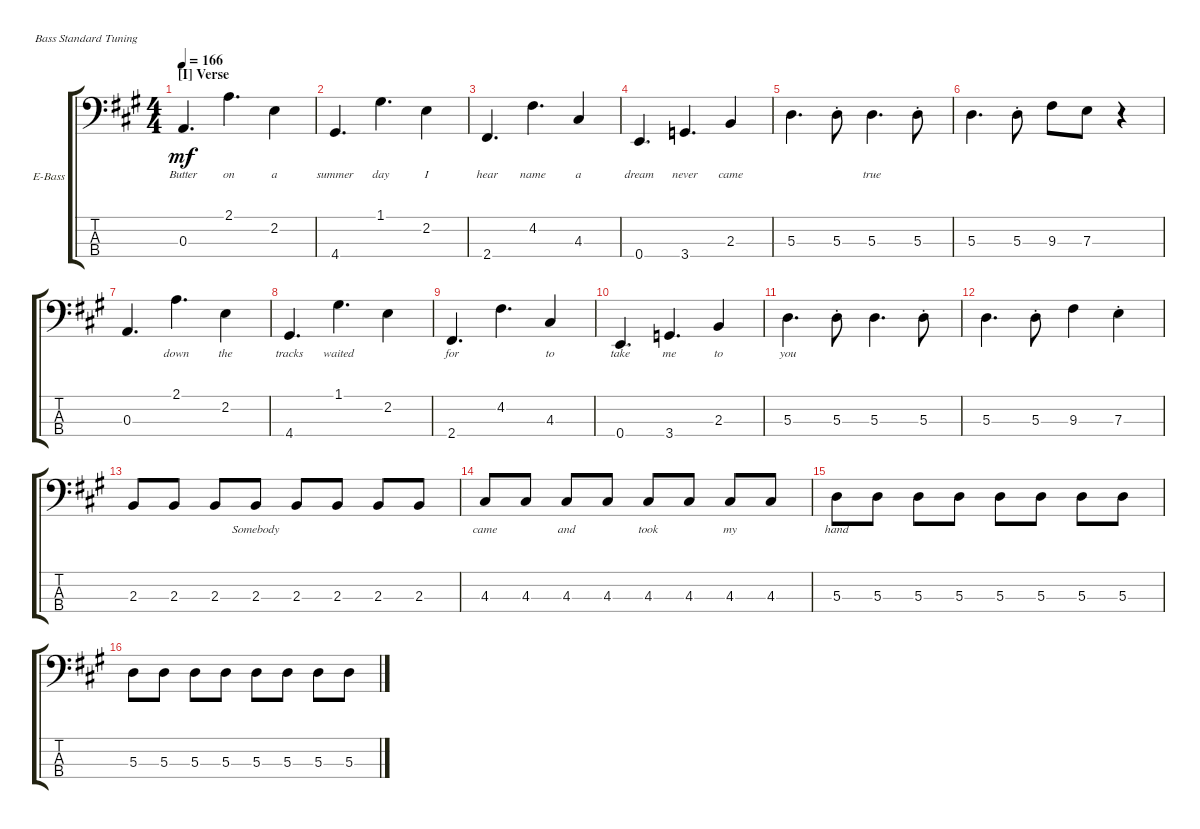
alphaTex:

\defaultSystemsLayout 4
\bracketExtendMode groupsimilarinstruments
\firstSystemTrackNameOrientation horizontal
\otherSystemsTrackNameOrientation horizontal
\track ("Electric Bass" "E-Bass") {instrument electricbassfinger}
\staff {score tabs}
\tuning (G2 D2 A1 E1)
\ts (4 4)
\section ("I" "Verse")
\tempo 166
\clef f4
\ks a
0.3.4{d lyrics (0 "Butter") lyrics (1 "") lyrics (2 "") lyrics (3 "") lyrics (4 "") dy mf} 2.1.4{d lyrics (0 "on") lyrics (1 "") lyrics (2 "") lyrics (3 "") lyrics (4 "")} 2.2.4{lyrics (0 "a") lyrics (1 "") lyrics (2 "") lyrics (3 "") lyrics (4 "")} |
4.4.4{d lyrics (0 "summer") lyrics (1 "") lyrics (2 "") lyrics (3 "") lyrics (4 "")} 1.1.4{d lyrics (0 "day") lyrics (1 "") lyrics (2 "") lyrics (3 "") lyrics (4 "")} 2.2.4{lyrics (0 "I") lyrics (1 "") lyrics (2 "") lyrics (3 "") lyrics (4 "")} |
2.4.4{d lyrics (0 "hear") lyrics (1 "") lyrics (2 "") lyrics (3 "") lyrics (4 "")} 4.2.4{d lyrics (0 "name") lyrics (1 "") lyrics (2 "") lyrics (3 "") lyrics (4 "")} 4.3.4{lyrics (0 "a") lyrics (1 "") lyrics (2 "") lyrics (3 "") lyrics (4 "")} |
0.4.4{d lyrics (0 "dream") lyrics (1 "") lyrics (2 "") lyrics (3 "") lyrics (4 "")} 3.4.4{d lyrics (0 "never") lyrics (1 "") lyrics (2 "") lyrics (3 "") lyrics (4 "")} 2.3.4{lyrics (0 "came") lyrics (1 "") lyrics (2 "") lyrics (3 "") lyrics (4 "")} |
5.3.4{d lyrics (0 "") lyrics (1 "") lyrics (2 "") lyrics (3 "") lyrics (4 "")} 5.3{st}.8{lyrics (0 "") lyrics (1 "") lyrics (2 "") lyrics (3 "") lyrics (4 "")} 5.3.4{d lyrics (0 "true") lyrics (1 "") lyrics (2 "") lyrics (3 "") lyrics (4 "")} 5.3{st}.8{lyrics (0 "") lyrics (1 "") lyrics (2 "") lyrics (3 "") lyrics (4 "")} |
5.3.4{d lyrics (0 "") lyrics (1 "") lyrics (2 "") lyrics (3 "") lyrics (4 "")} 5.3{st}.8{lyrics (0 "") lyrics (1 "") lyrics (2 "") lyrics (3 "") lyrics (4 "")} 9.3.8{lyrics (0 "") lyrics (1 "") lyrics (2 "") lyrics (3 "") lyrics (4 "")} 7.3.8{lyrics (0 "") lyrics (1 "") lyrics (2 "") lyrics (3 "") lyrics (4 "")} r.4 |
0.3.4{d lyrics (0 "") lyrics (1 "") lyrics (2 "") lyrics (3 "") lyrics (4 "")} 2.1.4{d lyrics (0 "down") lyrics (1 "") lyrics (2 "") lyrics (3 "") lyrics (4 "")} 2.2.4{lyrics (0 "the") lyrics (1 "") lyrics (2 "") lyrics (3 "") lyrics (4 "")} |
4.4.4{d lyrics (0 "tracks") lyrics (1 "") lyrics (2 "") lyrics (3 "") lyrics (4 "")} 1.1.4{d lyrics (0 "waited") lyrics (1 "") lyrics (2 "") lyrics (3 "") lyrics (4 "")} 2.2.4{lyrics (0 "") lyrics (1 "") lyrics (2 "") lyrics (3 "") lyrics (4 "")} |
2.4.4{d lyrics (0 "for") lyrics (1 "") lyrics (2 "") lyrics (3 "") lyrics (4 "")} 4.2.4{d lyrics (0 "") lyrics (1 "") lyrics (2 "") lyrics (3 "") lyrics (4 "")} 4.3.4{lyrics (0 "to") lyrics (1 "") lyrics (2 "") lyrics (3 "") lyrics (4 "")} |
0.4.4{d lyrics (0 "take") lyrics (1 "") lyrics (2 "") lyrics (3 "") lyrics (4 "")} 3.4.4{d lyrics (0 "me") lyrics (1 "") lyrics (2 "") lyrics (3 "") lyrics (4 "")} 2.3.4{lyrics (0 "to") lyrics (1 "") lyrics (2 "") lyrics (3 "") lyrics (4 "")} |
5.3.4{d lyrics (0 "you") lyrics (1 "") lyrics (2 "") lyrics (3 "") lyrics (4 "")} 5.3{st}.8{lyrics (0 "") lyrics (1 "") lyrics (2 "") lyrics (3 "") lyrics (4 "")} 5.3.4{d lyrics (0 "") lyrics (1 "") lyrics (2 "") lyrics (3 "") lyrics (4 "")} 5.3{st}.8{lyrics (0 "") lyrics (1 "") lyrics (2 "") lyrics (3 "") lyrics (4 "")} |
5.3.4{d lyrics (0 "") lyrics (1 "") lyrics (2 "") lyrics (3 "") lyrics (4 "")} 5.3{st}.8{lyrics (0 "") lyrics (1 "") lyrics (2 "") lyrics (3 "") lyrics (4 "")} 9.3.4{lyrics (0 "") lyrics (1 "") lyrics (2 "") lyrics (3 "") lyrics (4 "")} 7.3{st}.4{lyrics (0 "") lyrics (1 "") lyrics (2 "") lyrics (3 "") lyrics (4 "")} |
2.3.8{lyrics (0 "") lyrics (1 "") lyrics (2 "") lyrics (3 "") lyrics (4 "")} 2.3.8{lyrics (0 "") lyrics (1 "") lyrics (2 "") lyrics (3 "") lyrics (4 "")} 2.3.8{lyrics (0 "") lyrics (1 "") lyrics (2 "") lyrics (3 "") lyrics (4 "")} 2.3.8{lyrics (0 "Somebody") lyrics (1 "") lyrics (2 "") lyrics (3 "") lyrics (4 "")} 2.3.8{lyrics (0 "") lyrics (1 "") lyrics (2 "") lyrics (3 "") lyrics (4 "")} 2.3.8{lyrics (0 "") lyrics (1 "") lyrics (2 "") lyrics (3 "") lyrics (4 "")} 2.3.8{lyrics (0 "") lyrics (1 "") lyrics (2 "") lyrics (3 "") lyrics (4 "")} 2.3.8{lyrics (0 "") lyrics (1 "") lyrics (2 "") lyrics (3 "") lyrics (4 "")} |
4.3.8{lyrics (0 "came") lyrics (1 "") lyrics (2 "") lyrics (3 "") lyrics (4 "")} 4.3.8{lyrics (0 "") lyrics (1 "") lyrics (2 "") lyrics (3 "") lyrics (4 "")} 4.3.8{lyrics (0 "and") lyrics (1 "") lyrics (2 "") lyrics (3 "") lyrics (4 "")} 4.3.8{lyrics (0 "") lyrics (1 "") lyrics (2 "") lyrics (3 "") lyrics (4 "")} 4.3.8{lyrics (0 "took") lyrics (1 "") lyrics (2 "") lyrics (3 "") lyrics (4 "")} 4.3.8{lyrics (0 "") lyrics (1 "") lyrics (2 "") lyrics (3 "") lyrics (4 "")} 4.3.8{lyrics (0 "my") lyrics (1 "") lyrics (2 "") lyrics (3 "") lyrics (4 "")} 4.3.8{lyrics (0 "") lyrics (1 "") lyrics (2 "") lyrics (3 "") lyrics (4 "")} |
5.3.8{lyrics (0 "hand") lyrics (1 "") lyrics (2 "") lyrics (3 "") lyrics (4 "")} 5.3.8{lyrics (0 "") lyrics (1 "") lyrics (2 "") lyrics (3 "") lyrics (4 "")} 5.3.8{lyrics (0 "") lyrics (1 "") lyrics (2 "") lyrics (3 "") lyrics (4 "")} 5.3.8{lyrics (0 "") lyrics (1 "") lyrics (2 "") lyrics (3 "") lyrics (4 "")} 5.3.8{lyrics (0 "") lyrics (1 "") lyrics (2 "") lyrics (3 "") lyrics (4 "")} 5.3.8{lyrics (0 "") lyrics (1 "") lyrics (2 "") lyrics (3 "") lyrics (4 "")} 5.3.8{lyrics (0 "") lyrics (1 "") lyrics (2 "") lyrics (3 "") lyrics (4 "")} 5.3.8{lyrics (0 "") lyrics (1 "") lyrics (2 "") lyrics (3 "") lyrics (4 "")} |
5.3.8{lyrics (0 "") lyrics (1 "") lyrics (2 "") lyrics (3 "") lyrics (4 "")} 5.3.8{lyrics (0 "") lyrics (1 "") lyrics (2 "") lyrics (3 "") lyrics (4 "")} 5.3.8{lyrics (0 "") lyrics (1 "") lyrics (2 "") lyrics (3 "") lyrics (4 "")} 5.3.8{lyrics (0 "") lyrics (1 "") lyrics (2 "") lyrics (3 "") lyrics (4 "")} 5.3.8{lyrics (0 "") lyrics (1 "") lyrics (2 "") lyrics (3 "") lyrics (4 "")} 5.3.8{lyrics (0 "") lyrics (1 "") lyrics (2 "") lyrics (3 "") lyrics (4 "")} 5.3.8{lyrics (0 "") lyrics (1 "") lyrics (2 "") lyrics (3 "") lyrics (4 "")} 5.3.8{lyrics (0 "") lyrics (1 "") lyrics (2 "") lyrics (3 "") lyrics (4 "")}
